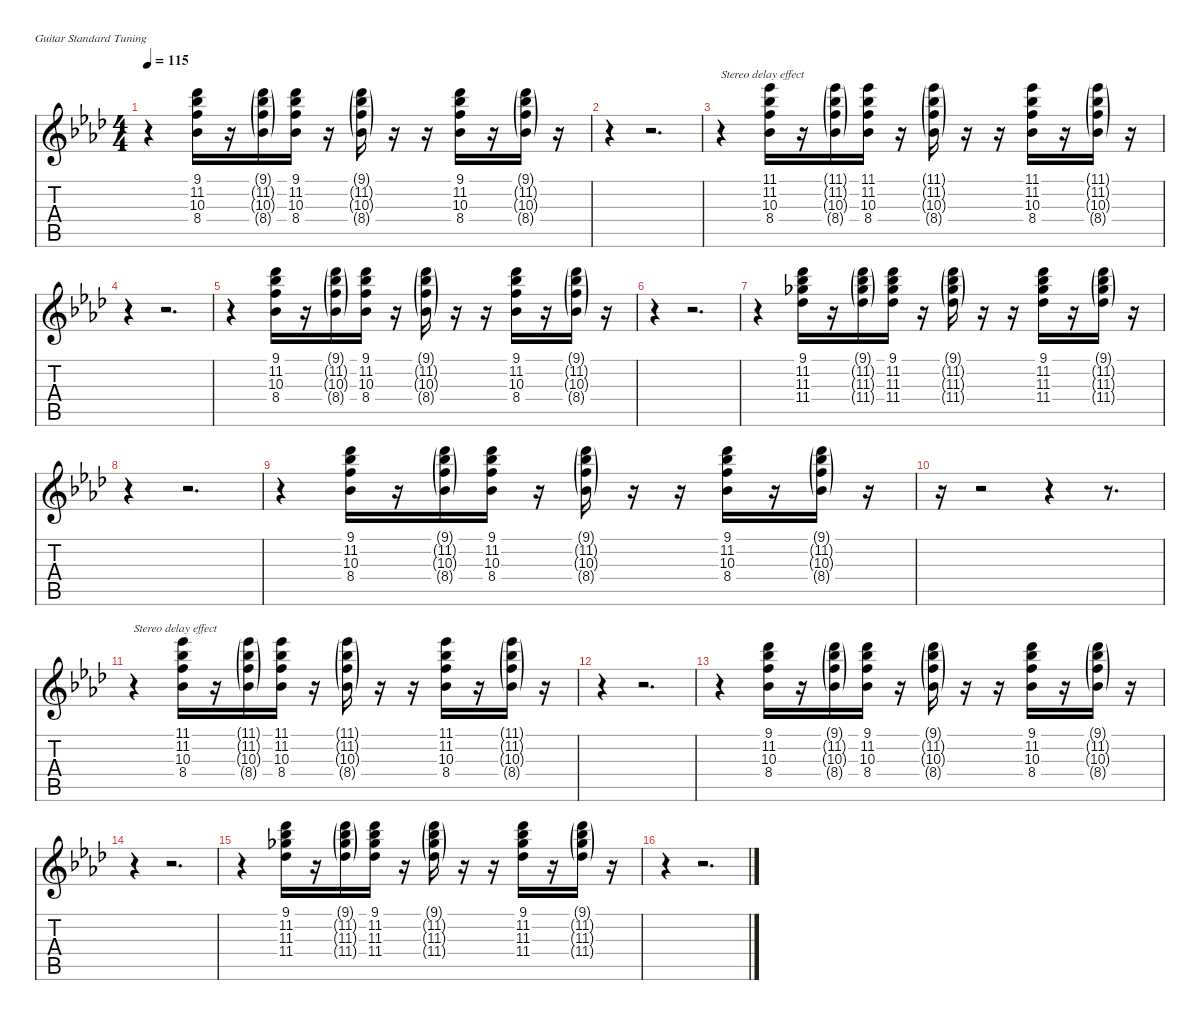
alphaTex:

\defaultSystemsLayout 4
\hideDynamics
\bracketExtendMode nobrackets
\singleTrackTrackNamePolicy hidden
\multiTrackTrackNamePolicy hidden
\firstSystemTrackNameMode fullname
\firstSystemTrackNameOrientation horizontal
\otherSystemsTrackNameOrientation horizontal
\track ("Delayed Gtr (Center)" "el.guit.") {instrument electricguitarclean}
\staff {score tabs}
\tuning (E4 B3 G3 D3 A2 E2)
\ts (4 4)
\tempo 115
\clef g2
\ks ab
r.4{dy f beam Down} (9.1{acc b} 11.2{acc b} 10.3{acc forcenatural} 8.4{acc b}).16{beam Down} r.16{beam Down} (9.1{g acc b} 11.2{g acc b} 10.3{g acc forcenatural} 8.4{g acc b}).16{beam Down} (9.1{acc b} 11.2{acc b} 10.3{acc forcenatural} 8.4{acc b}).16{beam Down} r.16{beam Down} (9.1{g acc b} 11.2{g acc b} 10.3{g acc forcenatural} 8.4{g acc b}).16{beam Down} r.16{beam Down} r.16{beam Down} (9.1{acc b} 11.2{acc b} 10.3{acc forcenatural} 8.4{acc b}).16{beam Down} r.16{beam Down} (9.1{g acc b} 11.2{g acc b} 10.3{g acc forcenatural} 8.4{g acc b}).16{beam Down} r.16{beam Down} |
r.4{beam Down} r.2{d beam Down} |
r.4{txt "Stereo delay effect" beam Down} (11.1{acc b} 11.2{acc b} 10.3{acc forcenatural} 8.4{acc b}).16{beam Down} r.16{beam Down} (11.1{g acc b} 11.2{g acc b} 10.3{g acc forcenatural} 8.4{g acc b}).16{beam Down} (11.1{acc b} 11.2{acc b} 10.3{acc forcenatural} 8.4{acc b}).16{beam Down} r.16{beam Down} (11.1{g acc b} 11.2{g acc b} 10.3{g acc forcenatural} 8.4{g acc b}).16{beam Down} r.16{beam Down} r.16{beam Down} (11.1{acc b} 11.2{acc b} 10.3{acc forcenatural} 8.4{acc b}).16{beam Down} r.16{beam Down} (11.1{g acc b} 11.2{g acc b} 10.3{g acc forcenatural} 8.4{g acc b}).16{beam Down} r.16{beam Down} |
r.4{beam Down} r.2{d beam Down} |
r.4{beam Down} (9.1{acc b} 11.2{acc b} 10.3{acc forcenatural} 8.4{acc b}).16{beam Down} r.16{beam Down} (9.1{g acc b} 11.2{g acc b} 10.3{g acc forcenatural} 8.4{g acc b}).16{beam Down} (9.1{acc b} 11.2{acc b} 10.3{acc forcenatural} 8.4{acc b}).16{beam Down} r.16{beam Down} (9.1{g acc b} 11.2{g acc b} 10.3{g acc forcenatural} 8.4{g acc b}).16{beam Down} r.16{beam Down} r.16{beam Down} (9.1{acc b} 11.2{acc b} 10.3{acc forcenatural} 8.4{acc b}).16{beam Down} r.16{beam Down} (9.1{g acc b} 11.2{g acc b} 10.3{g acc forcenatural} 8.4{g acc b}).16{beam Down} r.16{beam Down} |
r.4{beam Down} r.2{d beam Down} |
r.4{beam Down} (9.1{acc b} 11.2{acc b} 11.3{acc b} 11.4{acc b}).16{beam Down} r.16{beam Down} (9.1{g acc b} 11.2{g acc b} 11.3{g acc b} 11.4{g acc b}).16{beam Down} (9.1{acc b} 11.2{acc b} 11.3{acc b} 11.4{acc b}).16{beam Down} r.16{beam Down} (9.1{g acc b} 11.2{g acc b} 11.3{g acc b} 11.4{g acc b}).16{beam Down} r.16{beam Down} r.16{beam Down} (9.1{acc b} 11.2{acc b} 11.3{acc b} 11.4{acc b}).16{beam Down} r.16{beam Down} (9.1{g acc b} 11.2{g acc b} 11.3{g acc b} 11.4{g acc b}).16{beam Down} r.16{beam Down} |
r.4{beam Down} r.2{d beam Down} |
r.4{beam Down} (9.1{acc b} 11.2{acc b} 10.3{acc forcenatural} 8.4{acc b}).16{beam Down} r.16{beam Down} (9.1{g acc b} 11.2{g acc b} 10.3{g acc forcenatural} 8.4{g acc b}).16{beam Down} (9.1{acc b} 11.2{acc b} 10.3{acc forcenatural} 8.4{acc b}).16{beam Down} r.16{beam Down} (9.1{g acc b} 11.2{g acc b} 10.3{g acc forcenatural} 8.4{g acc b}).16{beam Down} r.16{beam Down} r.16{beam Down} (9.1{acc b} 11.2{acc b} 10.3{acc forcenatural} 8.4{acc b}).16{beam Down} r.16{beam Down} (9.1{g acc b} 11.2{g acc b} 10.3{g acc forcenatural} 8.4{g acc b}).16{beam Down} r.16{beam Down} |
r.16{beam Down} r.2{beam Down} r.4{beam Down} r.8{d beam Down} |
r.4{txt "Stereo delay effect" beam Down} (11.1{acc b} 11.2{acc b} 10.3{acc forcenatural} 8.4{acc b}).16{beam Down} r.16{beam Down} (11.1{g acc b} 11.2{g acc b} 10.3{g acc forcenatural} 8.4{g acc b}).16{beam Down} (11.1{acc b} 11.2{acc b} 10.3{acc forcenatural} 8.4{acc b}).16{beam Down} r.16{beam Down} (11.1{g acc b} 11.2{g acc b} 10.3{g acc forcenatural} 8.4{g acc b}).16{beam Down} r.16{beam Down} r.16{beam Down} (11.1{acc b} 11.2{acc b} 10.3{acc forcenatural} 8.4{acc b}).16{beam Down} r.16{beam Down} (11.1{g acc b} 11.2{g acc b} 10.3{g acc forcenatural} 8.4{g acc b}).16{beam Down} r.16{beam Down} |
r.4{beam Down} r.2{d beam Down} |
r.4{beam Down} (9.1{acc b} 11.2{acc b} 10.3{acc forcenatural} 8.4{acc b}).16{beam Down} r.16{beam Down} (9.1{g acc b} 11.2{g acc b} 10.3{g acc forcenatural} 8.4{g acc b}).16{beam Down} (9.1{acc b} 11.2{acc b} 10.3{acc forcenatural} 8.4{acc b}).16{beam Down} r.16{beam Down} (9.1{g acc b} 11.2{g acc b} 10.3{g acc forcenatural} 8.4{g acc b}).16{beam Down} r.16{beam Down} r.16{beam Down} (9.1{acc b} 11.2{acc b} 10.3{acc forcenatural} 8.4{acc b}).16{beam Down} r.16{beam Down} (9.1{g acc b} 11.2{g acc b} 10.3{g acc forcenatural} 8.4{g acc b}).16{beam Down} r.16{beam Down} |
r.4{beam Down} r.2{d beam Down} |
r.4{beam Down} (9.1{acc b} 11.2{acc b} 11.3{acc b} 11.4{acc b}).16{beam Down} r.16{beam Down} (9.1{g acc b} 11.2{g acc b} 11.3{g acc b} 11.4{g acc b}).16{beam Down} (9.1{acc b} 11.2{acc b} 11.3{acc b} 11.4{acc b}).16{beam Down} r.16{beam Down} (9.1{g acc b} 11.2{g acc b} 11.3{g acc b} 11.4{g acc b}).16{beam Down} r.16{beam Down} r.16{beam Down} (9.1{acc b} 11.2{acc b} 11.3{acc b} 11.4{acc b}).16{beam Down} r.16{beam Down} (9.1{g acc b} 11.2{g acc b} 11.3{g acc b} 11.4{g acc b}).16{beam Down} r.16{beam Down} |
r.4{beam Down} r.2{d beam Down}
